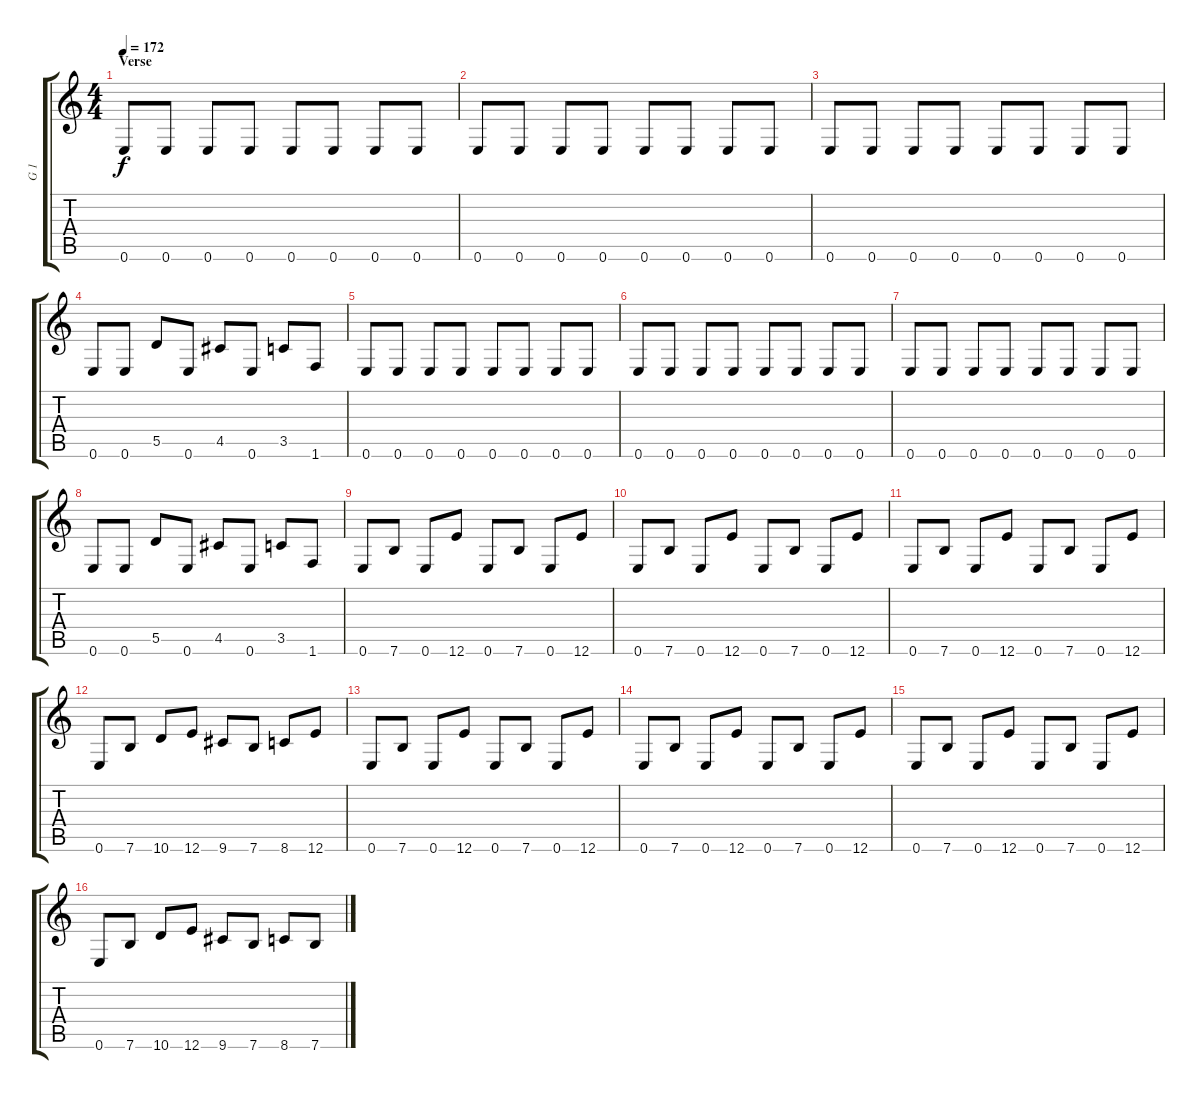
\track ("G 1" "G 1") {instrument distortionguitar}
\staff {score tabs}
\tuning (E4 B3 G3 D3 A2 E2) {hide}
\ts (4 4)
\section ("" "Verse")
\tempo 172
\clef g2
\ks c
0.6.8{dy f} 0.6.8 0.6.8 0.6.8 0.6.8 0.6.8 0.6.8 0.6.8 |
0.6.8 0.6.8 0.6.8 0.6.8 0.6.8 0.6.8 0.6.8 0.6.8 |
0.6.8 0.6.8 0.6.8 0.6.8 0.6.8 0.6.8 0.6.8 0.6.8 |
0.6.8 0.6.8 5.5.8 0.6.8 4.5.8 0.6.8 3.5.8 1.6.8 |
0.6.8 0.6.8 0.6.8 0.6.8 0.6.8 0.6.8 0.6.8 0.6.8 |
0.6.8 0.6.8 0.6.8 0.6.8 0.6.8 0.6.8 0.6.8 0.6.8 |
0.6.8 0.6.8 0.6.8 0.6.8 0.6.8 0.6.8 0.6.8 0.6.8 |
0.6.8 0.6.8 5.5.8 0.6.8 4.5.8 0.6.8 3.5.8 1.6.8 |
0.6.8 7.6.8 0.6.8 12.6.8 0.6.8 7.6.8 0.6.8 12.6.8 |
0.6.8 7.6.8 0.6.8 12.6.8 0.6.8 7.6.8 0.6.8 12.6.8 |
0.6.8 7.6.8 0.6.8 12.6.8 0.6.8 7.6.8 0.6.8 12.6.8 |
0.6.8 7.6.8 10.6.8 12.6.8 9.6.8 7.6.8 8.6.8 12.6.8 |
0.6.8 7.6.8 0.6.8 12.6.8 0.6.8 7.6.8 0.6.8 12.6.8 |
0.6.8 7.6.8 0.6.8 12.6.8 0.6.8 7.6.8 0.6.8 12.6.8 |
0.6.8 7.6.8 0.6.8 12.6.8 0.6.8 7.6.8 0.6.8 12.6.8 |
0.6.8 7.6.8 10.6.8 12.6.8 9.6.8 7.6.8 8.6.8 7.6.8
